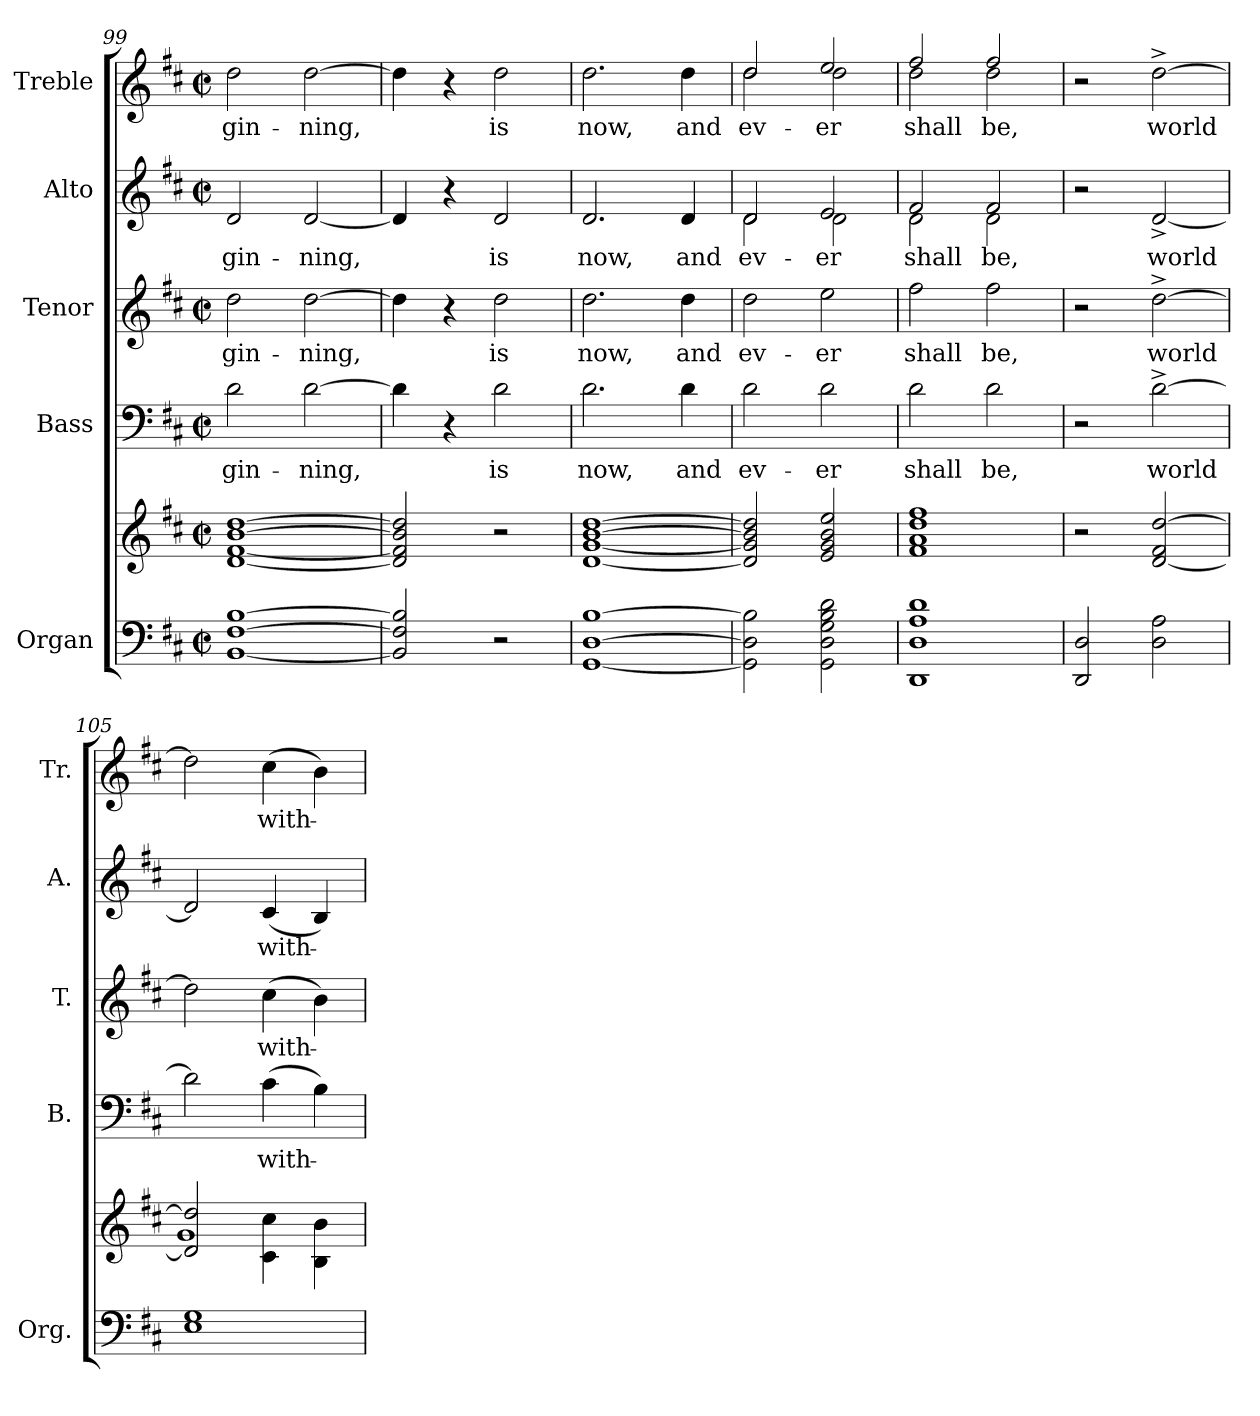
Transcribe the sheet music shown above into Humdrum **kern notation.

**kern	**kern	**kern	**text	**kern	**text	**kern	**text	**kern	**text
*part5	*part5	*part4	*part4	*part3	*part3	*part2	*part2	*part1	*part1
*staff6	*staff5	*staff4	*staff4	*staff3	*staff3	*staff2	*staff2	*staff1	*staff1
*I"Organ	*	*I"Bass	*	*I"Tenor	*	*I"Alto	*	*I"Treble	*
*I'Org.	*	*I'B.	*	*I'T.	*	*I'A.	*	*I'Tr.	*
*clefF4	*clefG2	*clefF4	*	*clefG2	*	*clefG2	*	*clefG2	*
*	*	*	*	*ITrd7c12	*	*	*	*	*
*k[f#c#]	*k[f#c#]	*k[f#c#]	*	*k[f#c#]	*	*k[f#c#]	*	*k[f#c#]	*
*D:	*D:	*D:	*	*D:	*	*D:	*	*D:	*
*M2/2	*M2/2	*M2/2	*	*M2/2	*	*M2/2	*	*M2/2	*
*met(c|)	*met(c|)	*met(c|)	*	*met(c|)	*	*met(c|)	*	*met(c|)	*
=99	=99	=99	=99	=99	=99	=99	=99	=99	=99
!	!	!	!LO:LY:b:color=#000000	!	!	!	!	!	!
!	!	!	!	!	!LO:LY:b:color=#000000	!	!	!	!
!	!	!	!	!	!	!	!LO:LY:b:color=#000000	!	!
!	!	!	!	!	!	!	!	!	!LO:LY:b:color=#000000
[1BBi [1F#i [1Bi	[1di [1f#i [1bi [1ddi	2di\	-gin-	2di\	-gin-	2di/	-gin-	2ddi\	-gin-
!	!	!	!LO:LY:b:color=#000000	!	!	!	!	!	!
!	!	!	!	!	!LO:LY:b:color=#000000	!	!	!	!
!	!	!	!	!	!	!	!LO:LY:b:color=#000000	!	!
!	!	!	!	!	!	!	!	!	!LO:LY:b:color=#000000
.	.	[2di\	-ning,	[2di\	-ning,	[2di/	-ning,	[2ddi\	-ning,
=100	=100	=100	=100	=100	=100	=100	=100	=100	=100
2BBi/] 2F#i] 2Bi]	2di/] 2f#i] 2bi] 2ddi]	4di\]	.	4di\]	.	4di/]	.	4ddi\]	.
.	.	4r	.	4r	.	4r	.	4r	.
!	!	!	!LO:LY:b:color=#000000	!	!	!	!	!	!
!	!	!	!	!	!LO:LY:b:color=#000000	!	!	!	!
!	!	!	!	!	!	!	!LO:LY:b:color=#000000	!	!
!	!	!	!	!	!	!	!	!	!LO:LY:b:color=#000000
2r	2r	2di\	is	2di\	is	2di/	is	2ddi\	is
!!LO:PB:g=z
=101	=101	=101	=101	=101	=101	=101	=101	=101	=101
!	!	!	!LO:LY:b:color=#000000	!	!	!	!	!	!
!	!	!	!	!	!LO:LY:b:color=#000000	!	!	!	!
!	!	!	!	!	!	!	!LO:LY:b:color=#000000	!	!
!	!	!	!	!	!	!	!	!	!LO:LY:b:color=#000000
[1GGi [1Di [1Bi	[1di [1gi [1bi [1ddi	2.di\	now,	2.di\	now,	2.di/	now,	2.ddi\	now,
!	!	!	!LO:LY:b:color=#000000	!	!	!	!	!	!
!	!	!	!	!	!LO:LY:b:color=#000000	!	!	!	!
!	!	!	!	!	!	!	!LO:LY:b:color=#000000	!	!
!	!	!	!	!	!	!	!	!	!LO:LY:b:color=#000000
.	.	4di\	and	4di\	and	4di/	and	4ddi\	and
=102	=102	=102	=102	=102	=102	=102	=102	=102	=102
!	!	!	!LO:LY:b:color=#000000	!	!	!	!	!	!
!	!	!	!	!	!LO:LY:b:color=#000000	!	!	!	!
!	!	!	!	!	!	!	!LO:LY:b:color=#000000	!	!
*	*	*	*	*	*	*^	*	*	*
!	!	!	!	!	!	!	!	!	!	!LO:LY:b:color=#000000
*	*	*	*	*	*	*	*	*	*^	*
2GGi\] 2Di] 2Bi]	2di/] 2gi] 2bi] 2ddi]	2di\	ev-	2di\	ev-	2di/	2di\	ev-	2ddi/	2ddi\	ev-
!	!	!	!LO:LY:b:color=#000000	!	!	!	!	!	!	!	!
!	!	!	!	!	!LO:LY:b:color=#000000	!	!	!	!	!	!
!	!	!	!	!	!	!	!	!LO:LY:b:color=#000000	!	!	!
!	!	!	!	!	!	!	!	!	!	!	!LO:LY:b:color=#000000
2GGi\ 2Di 2Gi 2Bi 2di	2ei/ 2gi 2bi 2eei	2di\	-er	2ei\	-er	2ei/	2di\	-er	2eei/	2ddi\	-er
=103	=103	=103	=103	=103	=103	=103	=103	=103	=103	=103	=103
!	!	!	!LO:LY:b:color=#000000	!	!	!	!	!	!	!	!
!	!	!	!	!	!LO:LY:b:color=#000000	!	!	!	!	!	!
!	!	!	!	!	!	!	!	!LO:LY:b:color=#000000	!	!	!
!	!	!	!	!	!	!	!	!	!	!	!LO:LY:b:color=#000000
1DDi 1Di 1Ai 1di	1f#i 1ai 1ddi 1ff#i	2di\	shall	2f#i\	shall	2f#i/	2di\	shall	2ff#i/	2ddi\	shall
!	!	!	!LO:LY:b:color=#000000	!	!	!	!	!	!	!	!
!	!	!	!	!	!LO:LY:b:color=#000000	!	!	!	!	!	!
!	!	!	!	!	!	!	!	!LO:LY:b:color=#000000	!	!	!
!	!	!	!	!	!	!	!	!	!	!	!LO:LY:b:color=#000000
.	.	2di\	be,	2f#i\	be,	2f#i/	2di\	be,	2ff#i/	2ddi\	be,
*	*	*	*	*	*	*v	*v	*	*	*	*
*	*	*	*	*	*	*	*	*v	*v	*
=104	=104	=104	=104	=104	=104	=104	=104	=104	=104
2DDi/ 2Di	2r	2r	.	2r	.	2r	.	2r	.
!	!	!	!LO:LY:b:color=#000000	!	!	!	!	!	!
!	!	!	!	!	!LO:LY:b:color=#000000	!	!	!	!
!	!	!	!	!	!	!	!LO:LY:b:color=#000000	!	!
!	!	!	!	!	!	!	!	!	!LO:LY:b:color=#000000
2Di\ 2Ai	[2di/ 2f#i [2ddi	[2d^i\	world	[2d^i\	world	[2d^i/	world	[2dd^i\	world
=105	=105	=105	=105	=105	=105	=105	=105	=105	=105
*	*^	*	*	*	*	*	*	*	*
1Ei 1Gi	2di/] 2ddi]	1gi	2di\]	.	2di\]	.	2di/]	.	2ddi\]	.
!	!	!	!	!LO:LY:b:color=#000000	!	!	!	!	!	!
!	!	!	!	!	!	!LO:LY:b:color=#000000	!	!	!	!
!	!	!	!	!	!	!	!	!LO:LY:b:color=#000000	!	!
!	!	!	!	!	!	!	!	!	!	!LO:LY:b:color=#000000
.	4c#i\ 4cc#i	.	(4c#i\	with-	(4c#i\	with-	(4c#i/	with-	(4cc#i\	with-
.	4Bi\ 4bi	.	4Bi\)	.	4Bi\)	.	4Bi/)	.	4bi\)	.
*	*v	*v	*	*	*	*	*	*	*	*
=	=	=	=	=	=	=	=	=	=
*-	*-	*-	*-	*-	*-	*-	*-	*-	*-
